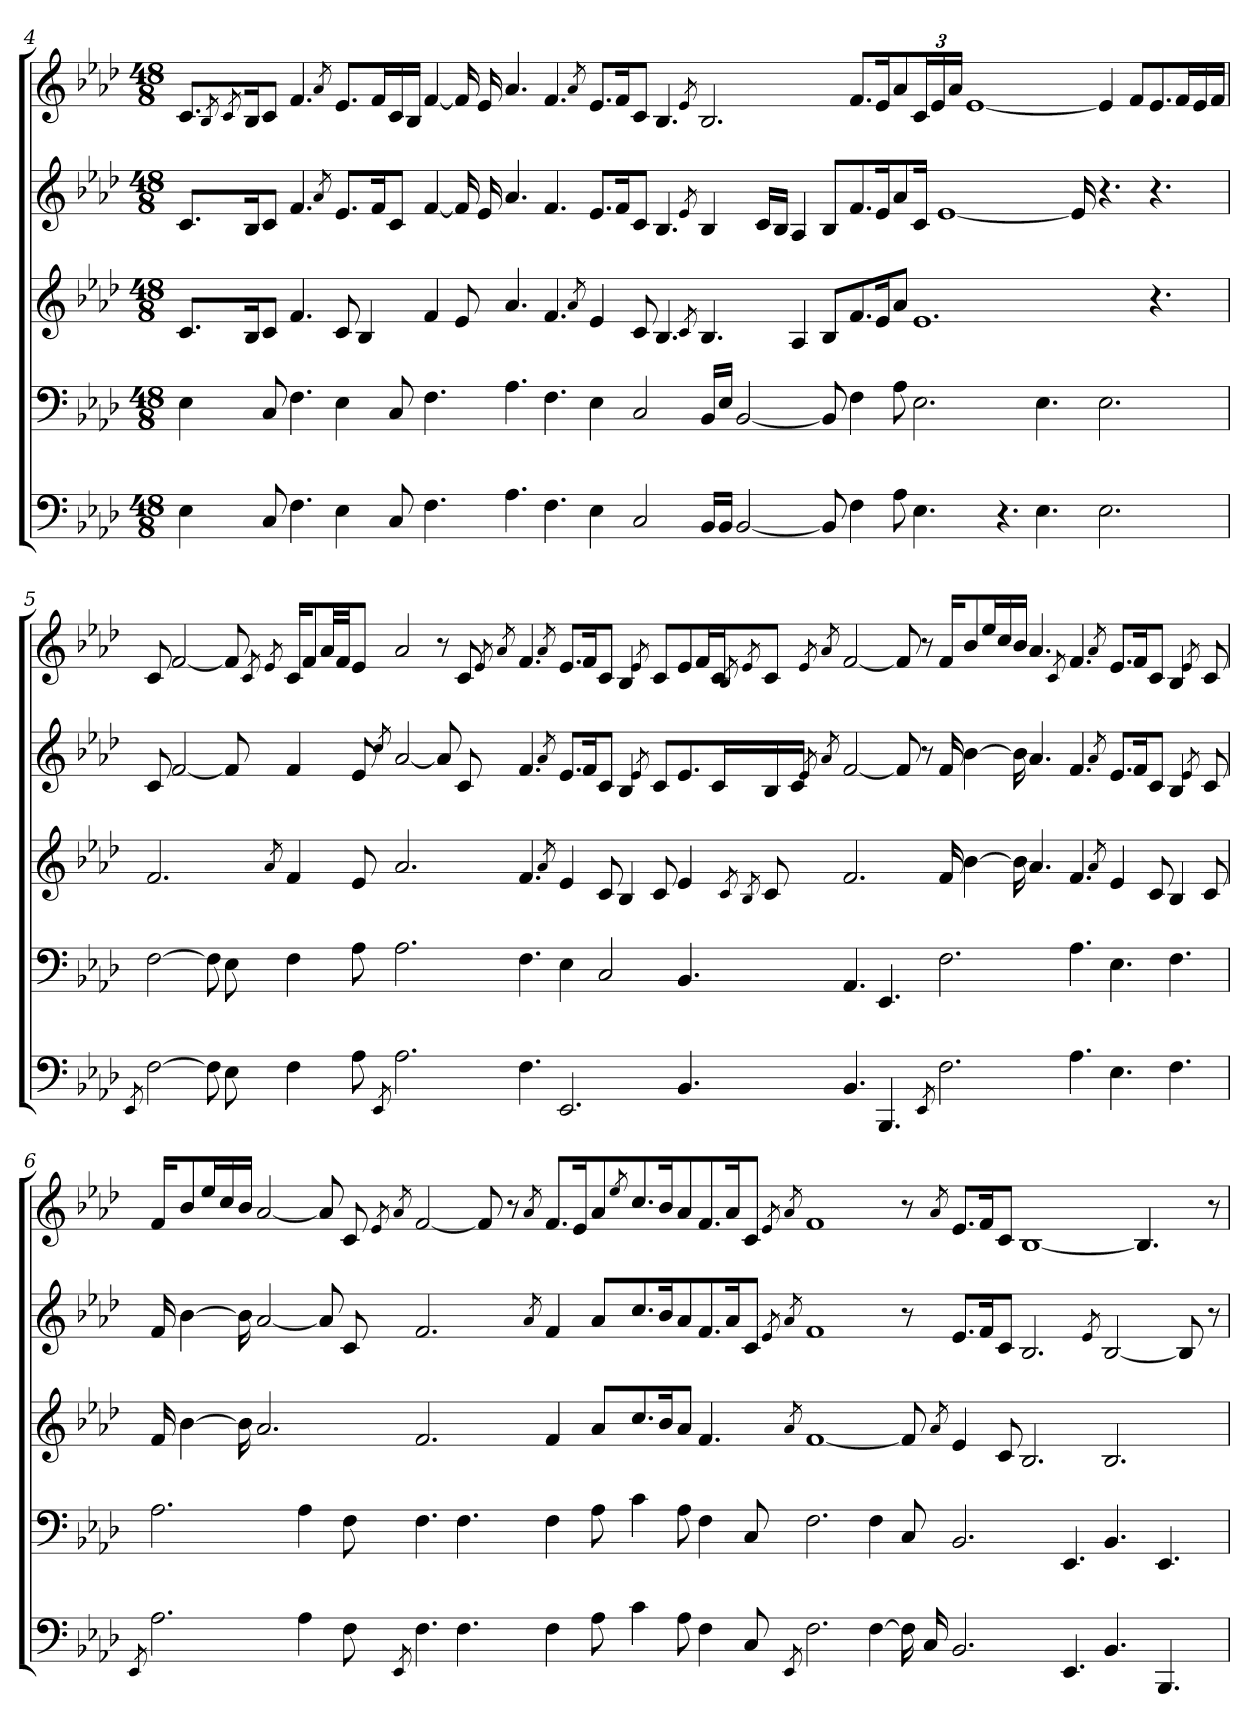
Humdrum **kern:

**kern	**kern	**kern	**kern	**kern
*part5	*part4	*part3	*part2	*part1
*staff5	*staff4	*staff3	*staff2	*staff1
*clefF4	*clefF4	*clefG2	*clefG2	*clefG2
*k[b-e-a-d-]	*k[b-e-a-d-]	*k[b-e-a-d-]	*k[b-e-a-d-]	*k[b-e-a-d-]
*M48/8	*M48/8	*M48/8	*M48/8	*M48/8
=4	=4	=4	=4	=4
4E-	4E-	8.c/L	8.c/L	8.c/L
.	.	.	.	8qB-/
.	.	.	.	8qc/
.	.	16B-/K	16B-/K	16B-/K
8C	8C	8c/J	8c/J	8c/J
4.F	4.F	4.f	4.f	4.f
.	.	.	8qa-	8qa-
4E-	4E-	8c	8.e-/L	8.e-/L
.	.	4B-	.	.
.	.	.	16f/K	16f/L
8C	8C	.	8c/J	16c/
.	.	.	.	16B-/JJ
4.F	4.F	4f	[4f	[4f
.	.	8e-	16f]	16f]
.	.	.	16e-	16e-
4.A-	4.A-	4.a-	4.a-	4.a-
4.F	4.F	4.f	4.f	4.f
.	.	8qa-	.	8qa-
4E-	4E-	4e-	8.e-/L	8.e-/L
.	.	.	16f/K	16f/K
2C	2C	8c	8c/J	8c/J
.	.	4.B-	4.B-	4.B-
.	.	8qc	8qe-	8qe-
16BB-/LL	16BB-/LL	4.B-	4B-	2.B-
16BB-/JJ	16E-/JJ	.	.	.
[2BB-	[2BB-	.	.	.
.	.	.	16c/LL	.
.	.	.	16B-/JJ	.
.	.	4A-	4A-	.
8BB-]	8BB-]	8B-/L	8B-/L	.
4F	4F	8.f/	8.f/	8.f/L
.	.	16e-/K	16e-/K	16e-/K
8A-	8A-	8a-/J	8a-/	8a-/
4.E-	2.E-	1.e-	16c/Jk	24c/L
.	.	.	.	24e-/
.	.	.	[1e-	.
.	.	.	.	24a-/JJ
.	.	.	.	[1e-
4.r	.	.	.	.
4.E-	4.E-	.	.	.
.	.	.	16e-]	.
2.E-	2.E-	.	4.r	4e-]
.	.	.	.	8f/L
.	.	4.r	4.r	8.e-/
.	.	.	.	16f/L
.	.	.	.	16e-/
.	.	.	.	16f/JJ
=5	=5	=5	=5	=5
8qEE-	.	.	.	.
[2F	[2F	2.f	8c	8c
.	.	.	[2f	[2f
8F]	8F]	.	.	.
8E-	8E-	.	8f]	8f]
.	.	.	.	8qc
.	.	8qa-	.	8qe-
4F	4F	4f	4f	16c/KL
.	.	.	.	8f/
.	.	.	.	32a-/LL
.	.	.	.	32f/JJ
8A-	8A-	8e-	8e-	8e-/J
8qEE-	.	.	8qcc	.
2.A-	2.A-	2.a-	[2a-	2a-
.	.	.	8a-]	8r
.	.	.	8c	8c
.	.	.	.	8qe-
.	.	.	.	8qa-
4.F	4.F	4.f	4.f	4.f
.	.	8qa-	8qa-	8qa-
2.EE-	4E-	4e-	8.e-/L	8.e-/L
.	.	.	16f/K	16f/K
.	2C	8c	8c/J	8c/J
.	.	4B-	4B-	4B-
.	.	.	8qe-	8qe-
.	.	8c	8c/L	8c/L
4.BB-	4.BB-	4e-	8.e-/	8e-/
.	.	.	.	16f/L
.	.	.	16c/L	16c/J
.	.	8qc	.	8qB-/
.	.	8qB-	.	8qe-/
.	.	8c	16B-/	8c/J
.	.	.	16c/JJ	.
.	.	.	8qe-	8qe-
.	.	.	8qa-	8qa-
4.BB-	4.AA-	2.f	[2f	[2f
4.BBB-	4.EE-	.	.	.
.	.	.	8f]	8f]
.	.	.	8r	8r
8qEE-	.	.	.	.
2.F	2.F	16f	16f	16f/KL
.	.	[4b-	[4b-	8b-/
.	.	.	.	16ee-/L
.	.	.	.	16cc/
.	.	16b-]	16b-]	16b-/JJ
.	.	4.a-	4.a-	4.a-
.	.	.	.	8qc
4.A-	4.A-	4.f	4.f	4.f
.	.	8qa-	8qa-	8qa-
4.E-	4.E-	4e-	8.e-/L	8.e-/L
.	.	.	16f/K	16f/K
.	.	8c	8c/J	8c/J
4.F	4.F	4B-	4B-	4B-
.	.	.	8qe-	8qe-
.	.	8c	8c	8c
=6	=6	=6	=6	=6
8qEE-	.	.	.	.
2.A-	2.A-	16f	16f	16f/KL
.	.	[4b-	[4b-	8b-/
.	.	.	.	16ee-/L
.	.	.	.	16cc/
.	.	16b-]	16b-]	16b-/JJ
.	.	2.a-	[2a-	[2a-
4A-	4A-	.	.	.
.	.	.	8a-]	8a-]
8F	8F	.	8c	8c
.	.	.	.	8qe-
8qEE-	.	.	.	8qa-
4.F	4.F	2.f	2.f	[2f
4.F	4.F	.	.	.
.	.	.	.	8f]
.	.	.	.	8r
.	.	.	8qa-	8qa-
4F	4F	4f	4f	8.f/L
.	.	.	.	16e-/K
8A-	8A-	8a-/L	8a-/L	8a-/
.	.	.	.	8qee-/
4c	4c	8.cc/	8.cc/	8.cc/
.	.	16b-/K	16b-/K	16b-/K
8A-	8A-	8a-/J	8a-/	8a-/
4F	4F	4.f	8.f/	8.f/
.	.	.	16a-/K	16a-/K
8C	8C	.	8c/J	8c/J
.	.	.	8qe-	8qe-
8qEE-	.	8qa-	8qa-	8qa-
2.F	2.F	[1f	1f	1f
[4F	4F	.	.	.
16F]	8C	8f]	8r	8r
16C	.	.	.	.
.	.	8qa-	.	8qa-
2.BB-	2.BB-	4e-	8.e-/L	8.e-/L
.	.	.	16f/K	16f/K
.	.	8c	8c/J	8c/J
.	.	2.B-	2.B-	[1B-
4.EE-	4.EE-	.	.	.
.	.	.	8qe-	.
4.BB-	4.BB-	2.B-	[2B-	.
.	.	.	.	4.B-]
4.BBB-	4.EE-	.	.	.
.	.	.	8B-]	.
.	.	.	8r	8r
=	=	=	=	=
*-	*-	*-	*-	*-
